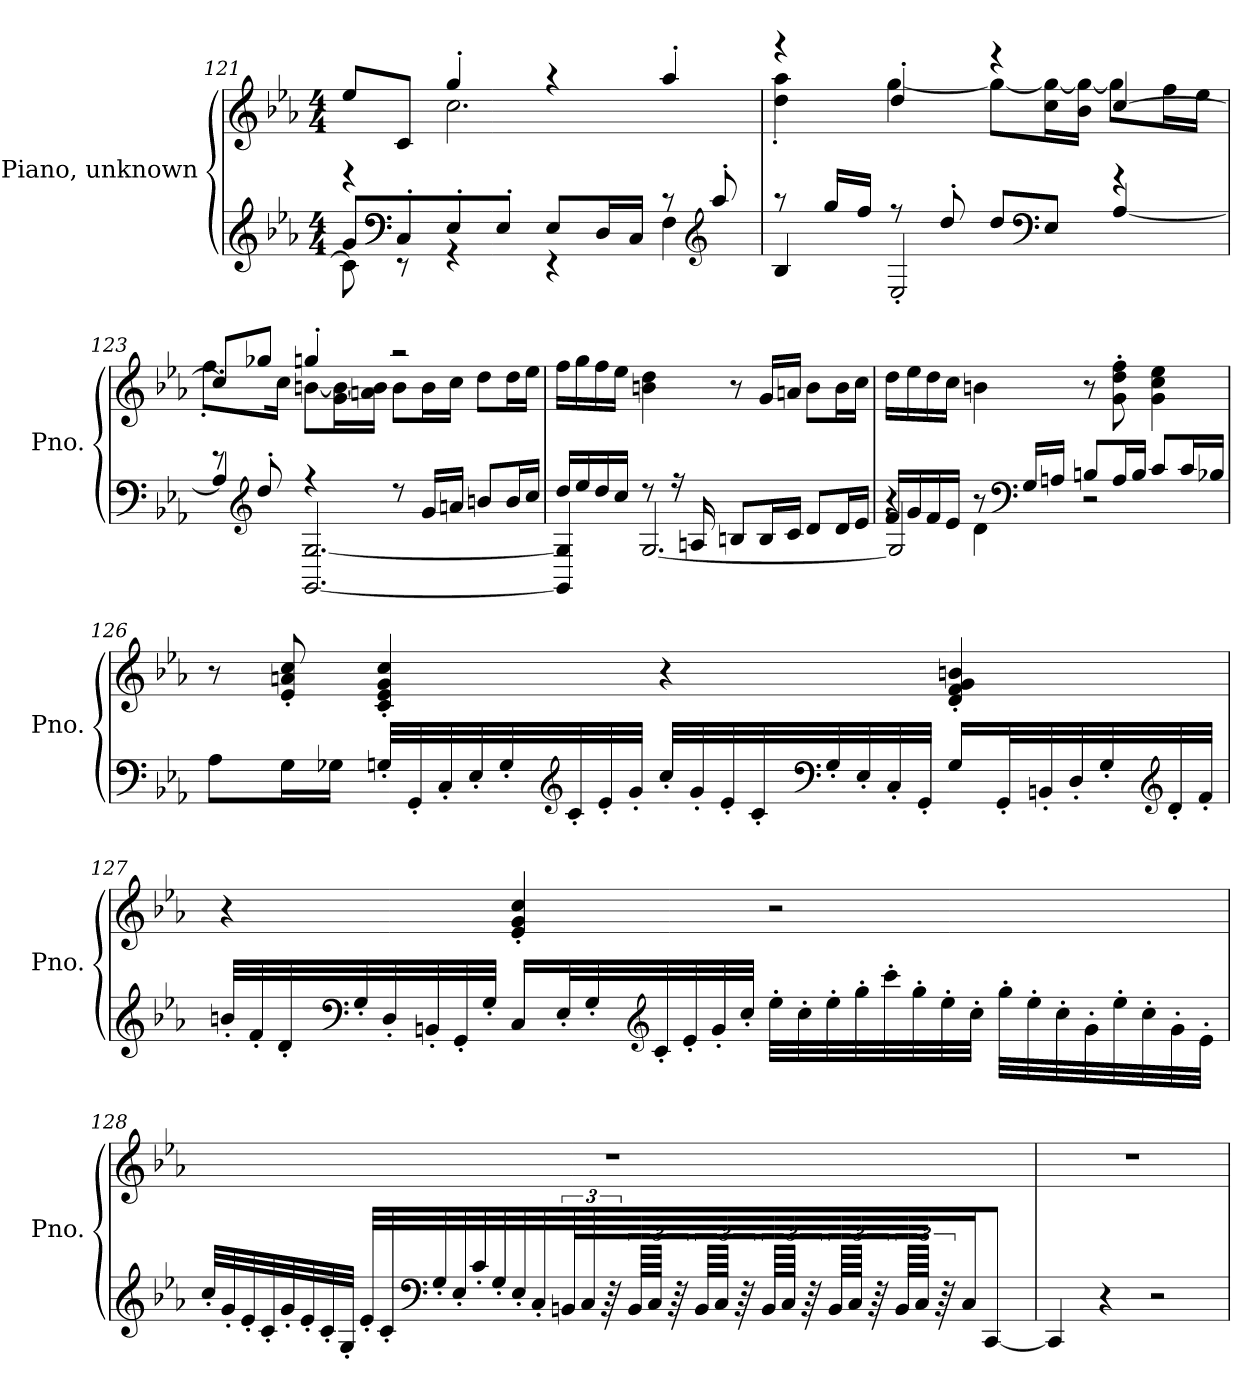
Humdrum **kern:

**kern	**kern
*part1	*part1
*staff2	*staff1
*I"Piano, unknown	*
*I'Pno.	*
*clefG2	*clefG2
*k[b-e-a-]	*k[b-e-a-]
*M4/4	*M4/4
=121	=121
*^	*^
8g/L	8c\]	8ee-/L	4r
*clefF4	*	*	*
8C'/	8r	8c/J	.
8E-'/	4r	4gg'/	2.cc\
8E-'/J	.	.	.
8E-/L	4r	4r	.
16D/L	.	.	.
16C/JJ	.	.	.
8r	4F\	4aa-'/	.
*clefG2	*	*	*
8aa-'/	.	.	.
=122	=122	=122	=122
8r	4B-/	4r	4dd\' 4aa-\'
16gg/LL	.	.	.
16ff/JJ	.	.	.
8r	2E-'/	4dd'/	[4gg\
8dd'/	.	.	.
8dd/L	.	4r	8gg\L_
*clefF4	*	*	*
8E-/J	.	.	16cc\ 16gg\_L
.	.	.	16b-\ 16gg\_JJ
4r	[4A-/	[4cc/	8gg\L]
.	.	.	16ff\L
.	.	.	16ee-\JJ
!!LO:LB:g=z	!!
=123	=123	=123	=123
8r	4A-/]	8cc/L]	8.ff'\L
*clefG2	*	*	*
8dd'/	.	8gg-X/J	.
.	.	.	16cc\Jk
4r	[2.GG/ [2.G/	4ggn'/	[8bn\L
.	.	.	16g\ 16b\_L
.	.	.	16an\ 16b\]JJ
8r	.	2r	8b\L
16g/LL	.	.	16b\L
16an/JJ	.	.	16cc\JJ
8bn/L	.	.	8dd\L
16b/L	.	.	16dd\L
16cc/JJ	.	.	16ee-\JJ
*	*	*v	*v
=124	=124	=124
16dd/LL	4GG/] 4G/]	16ff\LL
16ee-/	.	16gg\
16dd/	.	16ff\
16cc/JJ	.	16ee-\JJ
8r	[2.G/	4bn\ 4dd\
16r	.	.
16An/	.	.
8Bn/L	.	8r
16B/L	.	16g/LL
16c/JJ	.	16an/JJ
8d/L	.	8b\L
16d/L	.	16b\L
16e-/JJ	.	16cc\JJ
!!LO:LB:g=z
=125	=125	=125
*	*^	*
16f/LL	4r	2G/]	16dd\LL
16g/	.	.	16ee-\
16f/	.	.	16dd\
16e-/JJ	.	.	16cc\JJ
8r	4d\	.	4bn\
*clefF4	*	*	*
16G/LL	.	.	.
16An/JJ	.	.	.
8Bn/L	2r	2r	8r
16A/L	.	.	8g\' 8dd\' 8ff\'
16B/JJ	.	.	.
8c/L	.	.	4g\ 4cc\ 4ee-\
16c/L	.	.	.
16B-X/JJ	.	.	.
*v	*v	*v	*
!!LO:LB:g=z
=126	=126
8A-\L	8r
16G\L	8e-/' 8an/' 8cc/'
16G-X\JJ	.
32Gn'/LLL	4c/' 4e-/' 4g/' 4cc/'
32GG'/	.
32C'/	.
32E-'/	.
32G'/	.
*clefG2	*
32c'/	.
32e-'/	.
32g'/JJJ	.
32cc'/LLL	4r
32g'/	.
32e-'/	.
32c'/	.
*clefF4	*
32G'/	.
32E-'/	.
32C'/	.
32GG'/JJJ	.
16G/LL	4d/' 4f/' 4g/' 4bn/'
32GG'/L	.
32BBn'/	.
32D'/	.
32G'/	.
*clefG2	*
32d'/	.
32f'/JJJ	.
!!LO:PB:g=z
=127	=127
32bn'/LLL	4r
32f'/	.
32d'/	.
*clefF4	*
32G'/	.
32D'/	.
32BBn'/	.
32GG'/	.
32G'/JJJ	.
16C/LL	4e-/' 4g/' 4cc/'
32E-'/L	.
32G'/	.
*clefG2	*
32c'/	.
32e-'/	.
32g'/	.
32cc'/JJJ	.
32ee-'\LLL	2r
32cc'\	.
32ee-'\	.
32gg'\	.
32ccc'\	.
32gg'\	.
32ee-'\	.
32cc'\JJJ	.
32gg'\LLL	.
32ee-'\	.
32cc'\	.
32g'\	.
32ee-'\	.
32cc'\	.
32g'\	.
32e-'\JJJ	.
!!LO:LB:g=z
=128	=128
32cc'/LLL	1r
32g'/	.
32e-'/	.
32c'/	.
32g'/	.
32e-'/	.
32c'/	.
32G'/JJJ	.
32e-'\LLL	.
32c'\	.
*clefF4	*
32G'\	.
32E-'\	.
32c'\	.
32G'\	.
32E-'\	.
32C'\	.
96BBn\L	.
96C\JJJJ	.
96r	.
96BB/LLLL	.
96C/JJJJ	.
96r	.
96BB/LLLL	.
96C/JJJJ	.
96r	.
96BB/LLLL	.
96C/JJJJ	.
96r	.
96BB/LLLL	.
96C/JJJJ	.
96r	.
96BB/LLLL	.
96C/JJJJ	.
96r	.
16C/	.
[4CC/	.
=129	=129
4CC/]	1r
4r	.
2r	.
=	=
*-	*-
